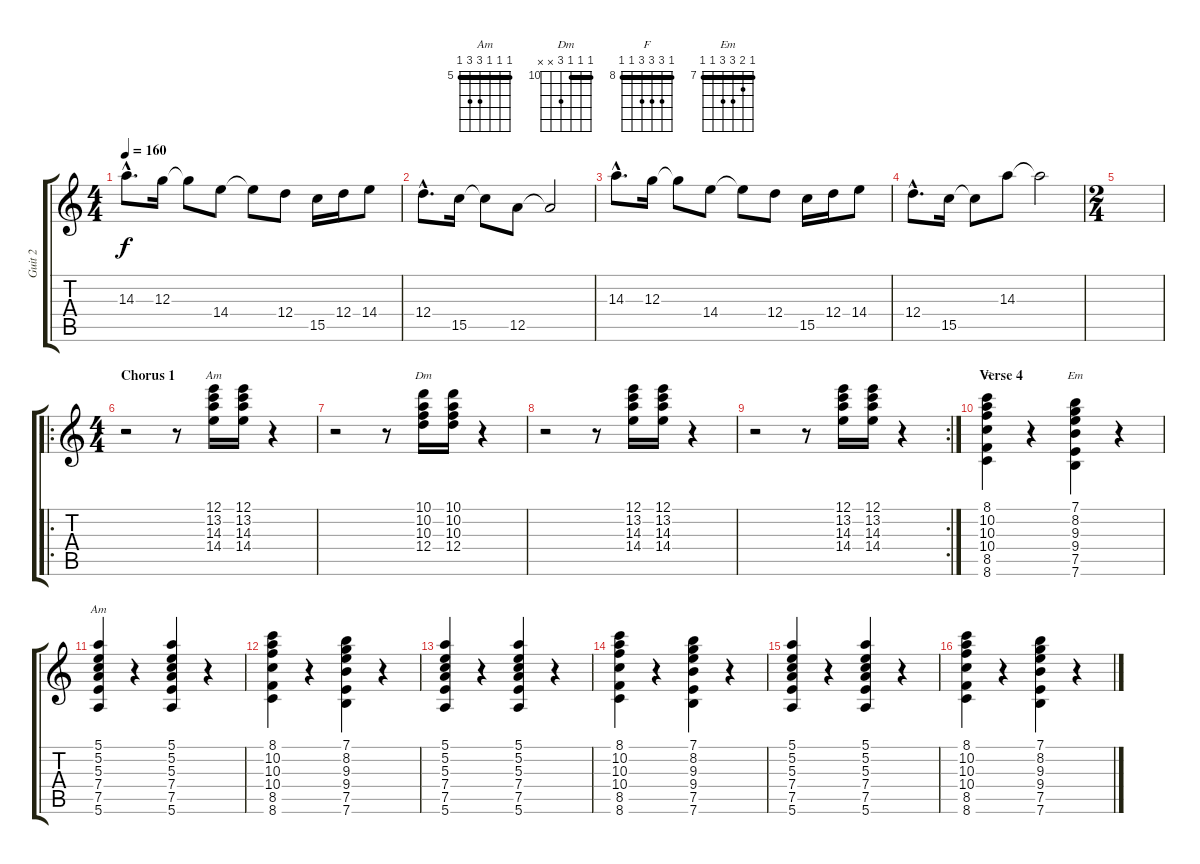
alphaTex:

\track ("Guit 2" "Guit 2") {instrument electricguitarmuted}
\staff {score tabs}
\tuning (E4 B3 G3 D3 A2 E2) {hide}
\chord ("Am" 12 13 14 14 x x) {firstfret 12}
\chord ("Dm" 10 10 10 12 x x) {firstfret 10 barre 10}
\chord ("F" 8 10 10 10 8 8) {firstfret 8 barre 8}
\chord ("Em" 7 8 9 9 7 7) {firstfret 7 barre 7}
\chord ("Am" 5 5 5 7 7 5) {firstfret 5 barre 5}
\ts (4 4)
\tempo 160
\clef g2
\ks c
14.3{hac}.8{d dy f} 12.3.16 12.3{t}.8 14.4.8 14.4{t}.8 12.4.8 15.5.16 12.4.16 14.4.8 |
12.4{hac}.8{d} 15.5.16 15.5{t}.8 12.5.8 12.5{t}.2 |
14.3{hac}.8{d} 12.3.16 12.3{t}.8 14.4.8 14.4{t}.8 12.4.8 15.5.16 12.4.16 14.4.8 |
12.4{hac}.8{d} 15.5.16 15.5{t}.8 14.3.8 14.3{t}.2 |
\ts (2 4)
|
\ro
\ts (4 4)
\section ("" "Chorus 1")
r.2 r.8 (12.1 13.2 14.3 14.4).16{ch "Am"} (12.1 13.2 14.3 14.4).16 r.4 |
r.2 r.8 (10.1 10.2 10.3 12.4).16{ch "Dm"} (10.1 10.2 10.3 12.4).16 r.4 |
r.2 r.8 (12.1 13.2 14.3 14.4).16 (12.1 13.2 14.3 14.4).16 r.4 |
\rc 2
r.2 r.8 (12.1 13.2 14.3 14.4).16 (12.1 13.2 14.3 14.4).16 r.4 |
\section ("" "Verse 4")
(8.1 10.2 10.3 10.4 8.5 8.6).4{ch "F"} r.4 (7.1 8.2 9.3 9.4 7.5 7.6).4{ch "Em"} r.4 |
(5.1 5.2 5.3 7.4 7.5 5.6).4{ch "Am"} r.4 (5.1 5.2 5.3 7.4 7.5 5.6).4 r.4 |
(8.1 10.2 10.3 10.4 8.5 8.6).4 r.4 (7.1 8.2 9.3 9.4 7.5 7.6).4 r.4 |
(5.1 5.2 5.3 7.4 7.5 5.6).4 r.4 (5.1 5.2 5.3 7.4 7.5 5.6).4 r.4 |
(8.1 10.2 10.3 10.4 8.5 8.6).4 r.4 (7.1 8.2 9.3 9.4 7.5 7.6).4 r.4 |
(5.1 5.2 5.3 7.4 7.5 5.6).4 r.4 (5.1 5.2 5.3 7.4 7.5 5.6).4 r.4 |
(8.1 10.2 10.3 10.4 8.5 8.6).4 r.4 (7.1 8.2 9.3 9.4 7.5 7.6).4 r.4
